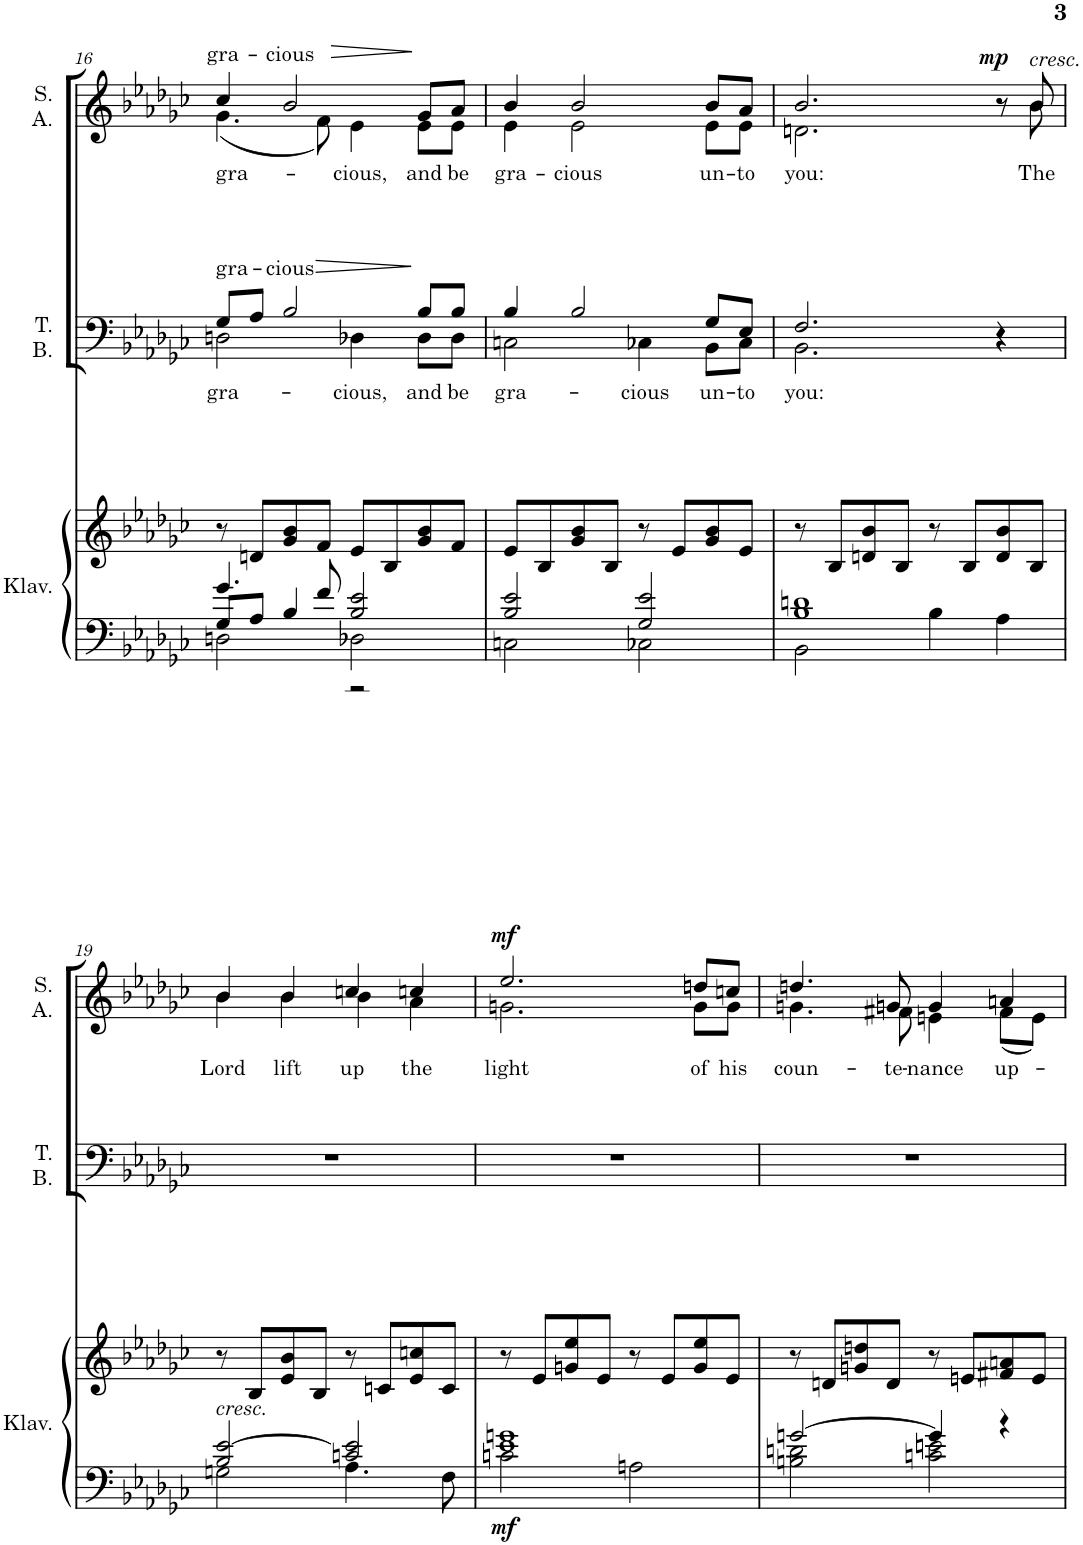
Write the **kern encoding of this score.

**kern	**kern	**dynam	**kern	**text	**dynam	**kern	**text	**dynam
*part3	*part3	*part3	*part2	*part2	*part2	*part1	*part1	*part1
*staff4	*staff3	*staff3/4	*staff2	*staff2	*staff2	*staff1	*staff1	*staff1
*I"Klavier	*	*	*I"Tenor Bass	*	*	*I"Sopran Alt	*	*
*I'Klav.	*	*	*I'T. B.	*	*	*I'S. A.	*	*
!!LO:PB:g=z
*clefF4	*clefG2	*	*clefF4	*	*	*clefG2	*	*
*k[b-e-a-d-g-c-]	*k[b-e-a-d-g-c-]	*	*k[b-e-a-d-g-c-]	*	*	*k[b-e-a-d-g-c-]	*	*
*M4/4	*M4/4	*	*M4/4	*	*	*M4/4	*	*
=16	=16	=16	=16	=16	=16	=16	=16	=16
*^	*	*	*	*	*	*	*	*
*	*^	*	*	*	*	*	*	*	*
!	!	!	!	!	!	!LO:LY:a	!	!	!	!
*	*	*	*	*	*^	*	*	*	*	*
!	!	!	!	!	!	!	!LO:LY:b	!	!	!LO:LY:a	!
*	*	*	*	*	*	*	*	*	*^	*	*
!	!	!	!	!	!	!	!	!	!	!	!LO:LY:b	!
4.g-/	2Dn\	8G-/L	8r	.	8G-/L	2Dn\	gra-	.	4cc-/	(4.g-\	gra-	.
.	.	8A-/J	8dn/L	.	8A-/J	.	.	.	.	.	.	.
!	!	!	!	!	!	!	!LO:LY:a	!LO:HP:b	!	!	!LO:LY:a	!LO:HP:b
.	.	4B-/	8g-/ 8b-/	.	2B-/	.	-cious	>	2b-/	.	-cious	>
8f/	.	.	8f/J	.	.	.	.	.	.	8f\)	.	.
!	!	!	!	!	!	!	!LO:LY:b	!	!	!	!LO:LY:b	!
2B-/ 2e-/	2D-X\	2r	8e-/L	.	.	4D-X\	-cious,	.	.	4e-\	-cious,	.
.	.	.	8B-/	.	.	.	.	.	.	.	.	.
!	!	!	!	!	!	!	!LO:LY:b	!	!	!	!LO:LY:b	!
.	.	.	8g-/ 8b-/	.	8B-/L	8D-\L	and	]	8g-/L	8e-\L	and	]
!	!	!	!	!	!	!	!LO:LY:b	!	!	!	!LO:LY:b	!
.	.	.	8f/J	.	8B-/J	8D-\J	be	.	8a-/J	8e-\J	be	.
*	*v	*v	*	*	*	*	*	*	*	*	*	*
=17	=17	=17	=17	=17	=17	=17	=17	=17	=17	=17	=17
!	!	!	!	!	!	!LO:LY:b	!	!	!	!LO:LY:b	!
2B-/ 2e-/	2Cn\	8e-/L	.	4B-/	2Cn\	gra-	.	4b-/	4e-\	gra-	.
.	.	8B-/	.	.	.	.	.	.	.	.	.
!	!	!	!	!	!	!	!	!	!	!LO:LY:b	!
.	.	8g-/ 8b-/	.	2B-/	.	.	.	2b-/	2e-\	-cious	.
.	.	8B-/J	.	.	.	.	.	.	.	.	.
!	!	!	!	!	!	!LO:LY:b	!	!	!	!	!
2G-/ 2e-/	2C-X\	8r	.	.	4C-X\	-cious	.	.	.	.	.
.	.	8e-/L	.	.	.	.	.	.	.	.	.
!	!	!	!	!	!	!LO:LY:b	!	!	!	!LO:LY:b	!
.	.	8g-/ 8b-/	.	8G-/L	8BB-\L	un-	.	8b-/L	8e-\L	un-	.
!	!	!	!	!	!	!LO:LY:b	!	!	!	!LO:LY:b	!
.	.	8e-/J	.	8E-/J	8C-\J	-to	.	8a-/J	8e-\J	-to	.
=18	=18	=18	=18	=18	=18	=18	=18	=18	=18	=18	=18
!	!	!	!	!	!	!LO:LY:b	!	!	!	!LO:LY:b	!
1B- 1dn	2BB-\	8r	.	2.F/	2.BB-\	you:	.	2.b-/	2.dn\	you:	.
.	.	8B-/L	.	.	.	.	.	.	.	.	.
.	.	8dn/ 8b-/	.	.	.	.	.	.	.	.	.
.	.	8B-/J	.	.	.	.	.	.	.	.	.
.	4B-\	8r	.	.	.	.	.	.	.	.	.
.	.	8B-/L	.	.	.	.	.	.	.	.	.
!	!	!	!	!	!	!	!	!	!	!	!LO:DY:a
.	4A-\	8d/ 8b-/	.	4r	4r	.	.	8r	8r	.	mp
!	!	!	!	!	!	!	!	!LO:TX:a:i:t=cresc.	!	!	!
!	!	!	!	!	!	!	!	!	!	!LO:LY:b	!
.	.	8B-/J	.	.	.	.	.	8b-/	8b-\	The	.
*	*	*	*	*v	*v	*	*	*	*	*	*
!!LO:LB:g=z	!!
=19	=19	=19	=19	=19	=19	=19	=19	=19	=19	=19
!LO:TX:a:i:t=cresc.	!	!	!	!	!	!	!	!	!	!
!	!	!	!	!	!	!	!	!	!LO:LY:b	!
2B-/ [2e-/	2Gn\	8r	.	1r	.	.	4b-/	4b-\	Lord	.
.	.	8B-/L	.	.	.	.	.	.	.	.
!	!	!	!	!	!	!	!	!	!LO:LY:b	!
.	.	8e-/ 8b-/	.	.	.	.	4b-/	4b-\	lift	.
.	.	8B-/J	.	.	.	.	.	.	.	.
!	!	!	!	!	!	!	!	!	!LO:LY:b	!
2cn/ 2e-/]	4.A-\	8r	.	.	.	.	4ccn/	4b-\	up	.
.	.	8cn/L	.	.	.	.	.	.	.	.
!	!	!	!	!	!	!	!	!	!LO:LY:b	!
.	.	8e-/ 8ccn/	.	.	.	.	4ccn/	4a-\	the	.
.	8F\	8c/J	.	.	.	.	.	.	.	.
=20	=20	=20	=20	=20	=20	=20	=20	=20	=20	=20
!	!	!	!LO:DY:b=2	!	!	!	!	!	!LO:LY:b	!LO:DY:a
1e- 1gn	2cn\	8r	mf	1r	.	.	2.ee-/	2.gn\	light	mf
.	.	8e-/L	.	.	.	.	.	.	.	.
.	.	8gn/ 8ee-/	.	.	.	.	.	.	.	.
.	.	8e-/J	.	.	.	.	.	.	.	.
.	2An\	8r	.	.	.	.	.	.	.	.
.	.	8e-/L	.	.	.	.	.	.	.	.
!	!	!	!	!	!	!	!	!	!LO:LY:b	!
.	.	8g/ 8ee-/	.	.	.	.	8ddn/L	8g\L	of	.
!	!	!	!	!	!	!	!	!	!LO:LY:b	!
.	.	8e-/J	.	.	.	.	8ccn/J	8g\J	his	.
=21	=21	=21	=21	=21	=21	=21	=21	=21	=21	=21
!	!	!	!	!	!	!	!	!	!LO:LY:b	!
[2gn/	2Bn\ 2dn\	8r	.	1r	.	.	4.ddn/	4.gn\	coun-	.
.	.	8dn/L	.	.	.	.	.	.	.	.
.	.	8gn/ 8ddn/	.	.	.	.	.	.	.	.
!	!	!	!	!	!	!	!	!	!LO:LY:b	!
.	.	8d/J	.	.	.	.	8gn/	8f#X\	-te-	.
!	!	!	!	!	!	!	!	!	!LO:LY:b	!
4g/]	2cn\ 2en\	8r	.	.	.	.	4g/	4en\	-nance	.
.	.	8en/L	.	.	.	.	.	.	.	.
!	!	!	!	!	!	!	!	!	!LO:LY:b	!
4r	.	8f#X/ 8an/	.	.	.	.	4an/	(8f#\L	up-	.
.	.	8e/J	.	.	.	.	.	8e\J)	.	.
*v	*v	*	*	*	*	*	*v	*v	*	*
=	=	=	=	=	=	=	=	=
*-	*-	*-	*-	*-	*-	*-	*-	*-
